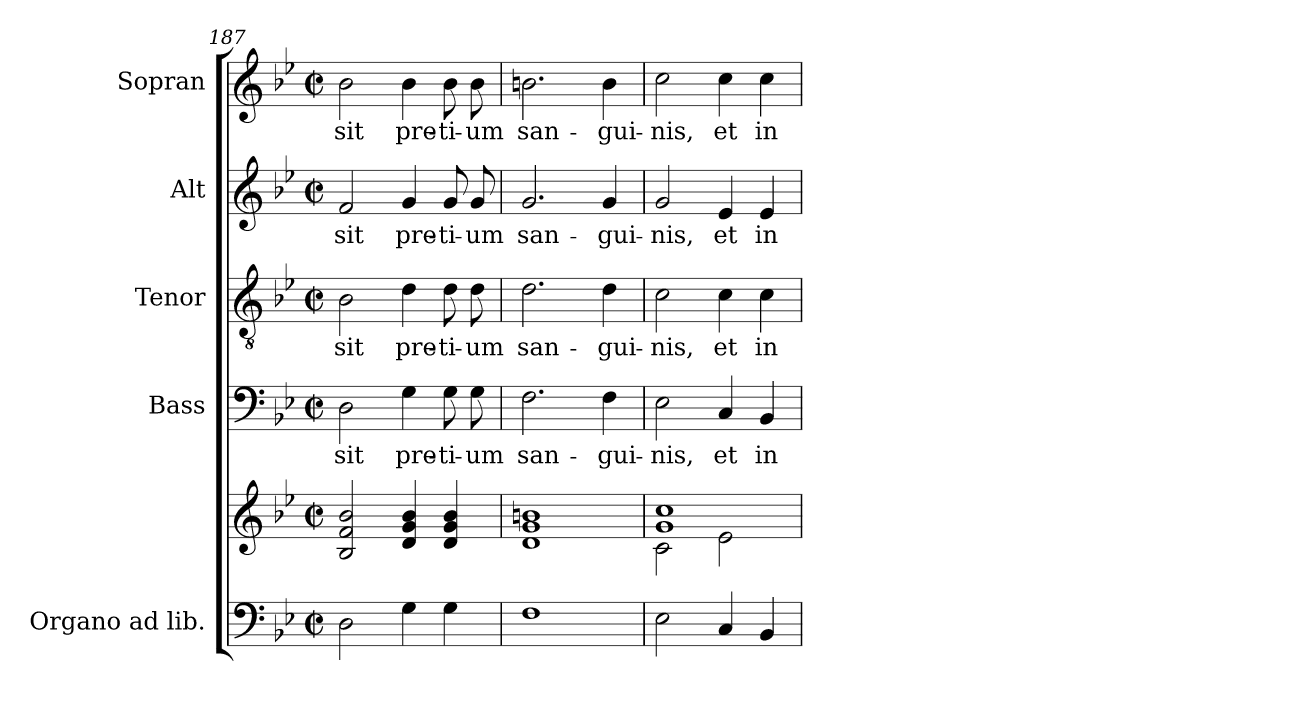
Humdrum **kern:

**kern	**kern	**kern	**text	**kern	**text	**kern	**text	**kern	**text
*part5	*part5	*part4	*part4	*part3	*part3	*part2	*part2	*part1	*part1
*staff6	*staff5	*staff4	*staff4	*staff3	*staff3	*staff2	*staff2	*staff1	*staff1
*I"Organo ad lib.	*	*I"Bass	*	*I"Tenor	*	*I"Alt	*	*I"Sopran	*
*	*	*I'B.	*	*I'T.	*	*I'A.	*	*I'S.	*
*clefF4	*clefG2	*clefF4	*	*clefGv2	*	*clefG2	*	*clefG2	*
*k[b-e-]	*k[b-e-]	*k[b-e-]	*	*k[b-e-]	*	*k[b-e-]	*	*k[b-e-]	*
*B-:	*B-:	*B-:	*	*B-:	*	*B-:	*	*B-:	*
*M2/2	*M2/2	*M2/2	*	*M2/2	*	*M2/2	*	*M2/2	*
*met(c|)	*met(c|)	*met(c|)	*	*met(c|)	*	*met(c|)	*	*met(c|)	*
=187	=187	=187	=187	=187	=187	=187	=187	=187	=187
!	!	!	!LO:LY:b	!	!LO:LY:b	!	!LO:LY:b	!	!LO:LY:b
2D\	2B-/ 2f/ 2b-/	2D\	-sit	2B-\	-sit	2f/	-sit	2b-\	-sit
!	!	!	!LO:LY:b	!	!LO:LY:b	!	!LO:LY:b	!	!LO:LY:b
4G\	4d/ 4g/ 4b-/	4G\	pre-	4d\	pre-	4g/	pre-	4b-\	pre-
!	!	!	!LO:LY:b	!	!LO:LY:b	!	!LO:LY:b	!	!LO:LY:b
4G\	4d/ 4g/ 4b-/	8G\	-ti-	8d\	-ti-	8g/	-ti-	8b-\	-ti-
!	!	!	!LO:LY:b	!	!LO:LY:b	!	!LO:LY:b	!	!LO:LY:b
.	.	8G\	-um	8d\	-um	8g/	-um	8b-\	-um
!!LO:PB:g=z
=188	=188	=188	=188	=188	=188	=188	=188	=188	=188
!	!	!	!LO:LY:b	!	!LO:LY:b	!	!LO:LY:b	!	!LO:LY:b
1F	1d 1g 1bn	2.F\	san-	2.d\	san-	2.g/	san-	2.bn\	san-
!	!	!	!LO:LY:b	!	!LO:LY:b	!	!LO:LY:b	!	!LO:LY:b
.	.	4F\	-gui-	4d\	-gui-	4g/	-gui-	4b\	-gui-
=189	=189	=189	=189	=189	=189	=189	=189	=189	=189
*	*^	*	*	*	*	*	*	*	*
!	!	!	!	!LO:LY:b	!	!LO:LY:b	!	!LO:LY:b	!	!LO:LY:b
2E-\	1g 1cc	2c\	2E-\	-nis,	2c\	-nis,	2g/	-nis,	2cc\	-nis,
!	!	!	!	!LO:LY:b	!	!LO:LY:b	!	!LO:LY:b	!	!LO:LY:b
4C/	.	2e-\	4C/	et	4c\	et	4e-/	et	4cc\	et
!	!	!	!	!LO:LY:b	!	!LO:LY:b	!	!LO:LY:b	!	!LO:LY:b
4BB-/	.	.	4BB-/	in	4c\	in	4e-/	in	4cc\	in
*	*v	*v	*	*	*	*	*	*	*	*
=	=	=	=	=	=	=	=	=	=
*-	*-	*-	*-	*-	*-	*-	*-	*-	*-
